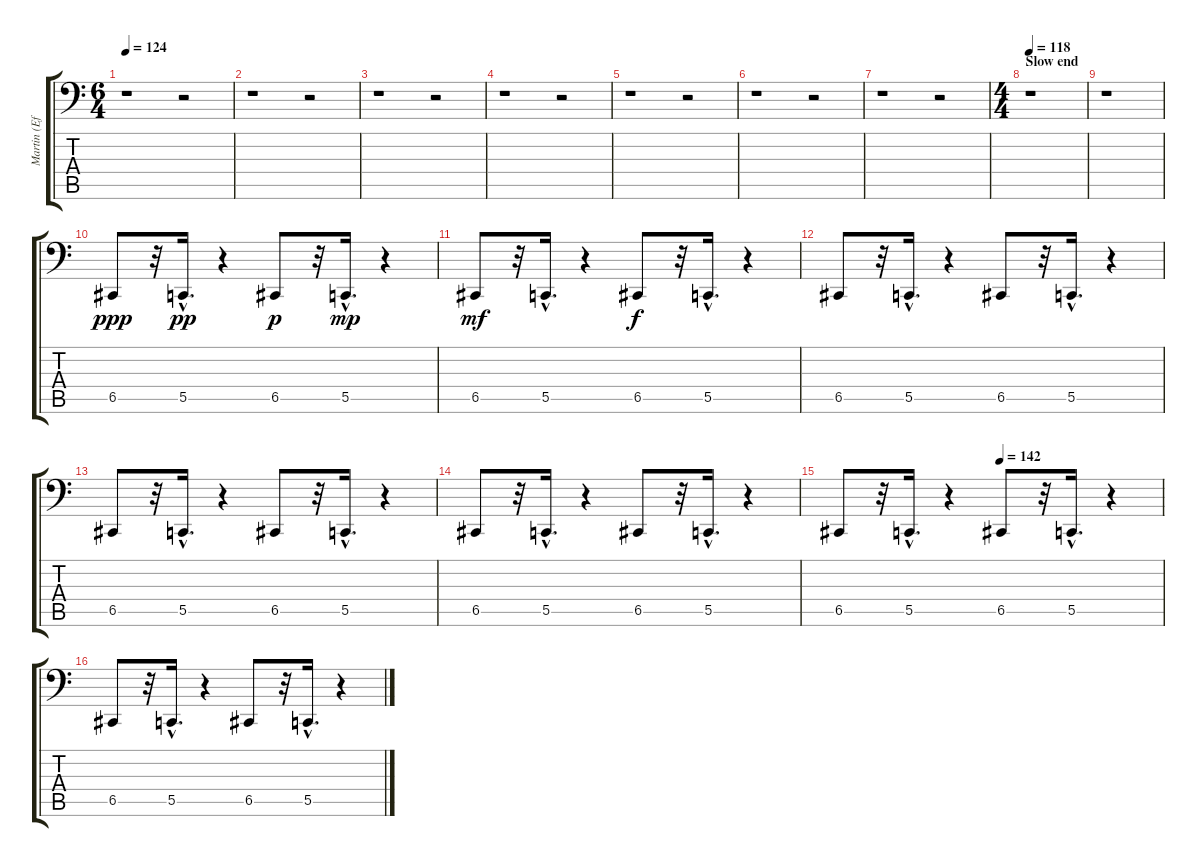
\track ("Martin (Effects)" "Martin (Ef") {instrument taikodrum}
\staff {score tabs}
\tuning (D3 A2 F2 C2 G1 D1) {hide}
\ts (6 4)
\tempo 124
\clef f4
\ks c
r.1{dy ppp} r.2 |
r.1 r.2 |
r.1 r.2 |
r.1 r.2 |
r.1 r.2 |
r.1 r.2 |
r.1 r.2 |
\ts (4 4)
\section ("" "Slow end")
\tempo 118
r.1 |
r.1 |
6.5.8 r.32 5.5{hac}.16{d dy pp} r.4 6.5.8{dy p} r.32 5.5{hac}.16{d dy mp} r.4 |
6.5.8{dy mf} r.32 5.5{hac}.16{d} r.4 6.5.8{dy f} r.32 5.5{hac}.16{d} r.4 |
6.5.8 r.32 5.5{hac}.16{d} r.4 6.5.8 r.32 5.5{hac}.16{d} r.4 |
6.5.8 r.32 5.5{hac}.16{d} r.4 6.5.8 r.32 5.5{hac}.16{d} r.4 |
6.5.8 r.32 5.5{hac}.16{d} r.4 6.5.8 r.32 5.5{hac}.16{d} r.4 |
\tempo (142 0.5)
6.5.8 r.32 5.5{hac}.16{d} r.4 6.5.8 r.32 5.5{hac}.16{d} r.4 |
6.5.8 r.32 5.5{hac}.16{d} r.4 6.5.8 r.32 5.5{hac}.16{d} r.4
